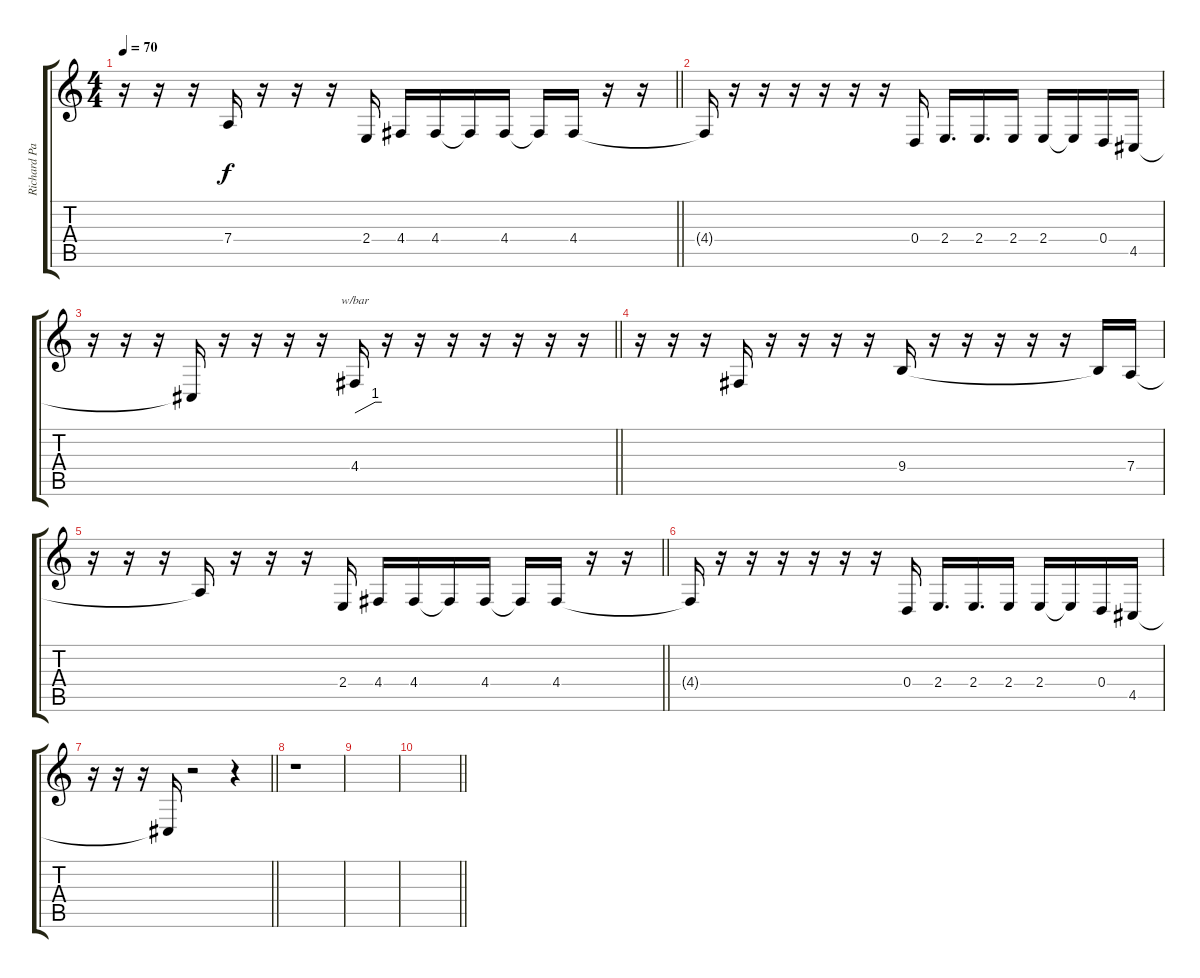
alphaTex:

\track ("Richard Patrick (Vocals)" "Richard Pa") {instrument lead2sawtooth}
\staff {score tabs}
\tuning (E4 B3 G3 D3 A2 E2) {hide}
\ts (4 4)
\tempo 70
\clef g2
\barLineRight lightlight
\ks c
r.16{dy f} r.16 r.16 7.4{t}.16 r.16 r.16 r.16 2.4.16 4.4.16 4.4.16 4.4{t}.16 4.4.16 4.4{t}.16 4.4.16 r.16 r.16 |
4.4{t}.16 r.16 r.16 r.16 r.16 r.16 r.16 0.4.16 2.4.16{d} 2.4.16{d} 2.4.16 2.4.16 2.4{t}.16 0.4.16 4.5.16 |
\barLineRight lightlight
r.16 r.16 r.16 4.5{t}.16 r.16 r.16 r.16 r.16 4.4.16{tbe (custom default 0 0 45 4 60 4)} r.16 r.16 r.16 r.16 r.16 r.16 r.16 |
r.16 r.16 r.16 4.4{t}.16 r.16 r.16 r.16 r.16 9.4.16 r.16 r.16 r.16 r.16 r.16 9.4{t}.16 7.4.16 |
\barLineRight lightlight
r.16 r.16 r.16 7.4{t}.16 r.16 r.16 r.16 2.4.16 4.4.16 4.4.16 4.4{t}.16 4.4.16 4.4{t}.16 4.4.16 r.16 r.16 |
4.4{t}.16 r.16 r.16 r.16 r.16 r.16 r.16 0.4.16 2.4.16{d} 2.4.16{d} 2.4.16 2.4.16 2.4{t}.16 0.4.16 4.5.16 |
\barLineRight lightlight
r.16 r.16 r.16 4.5{t}.16 r.2 r.4 |
r.1 |
|
\barLineRight lightlight
